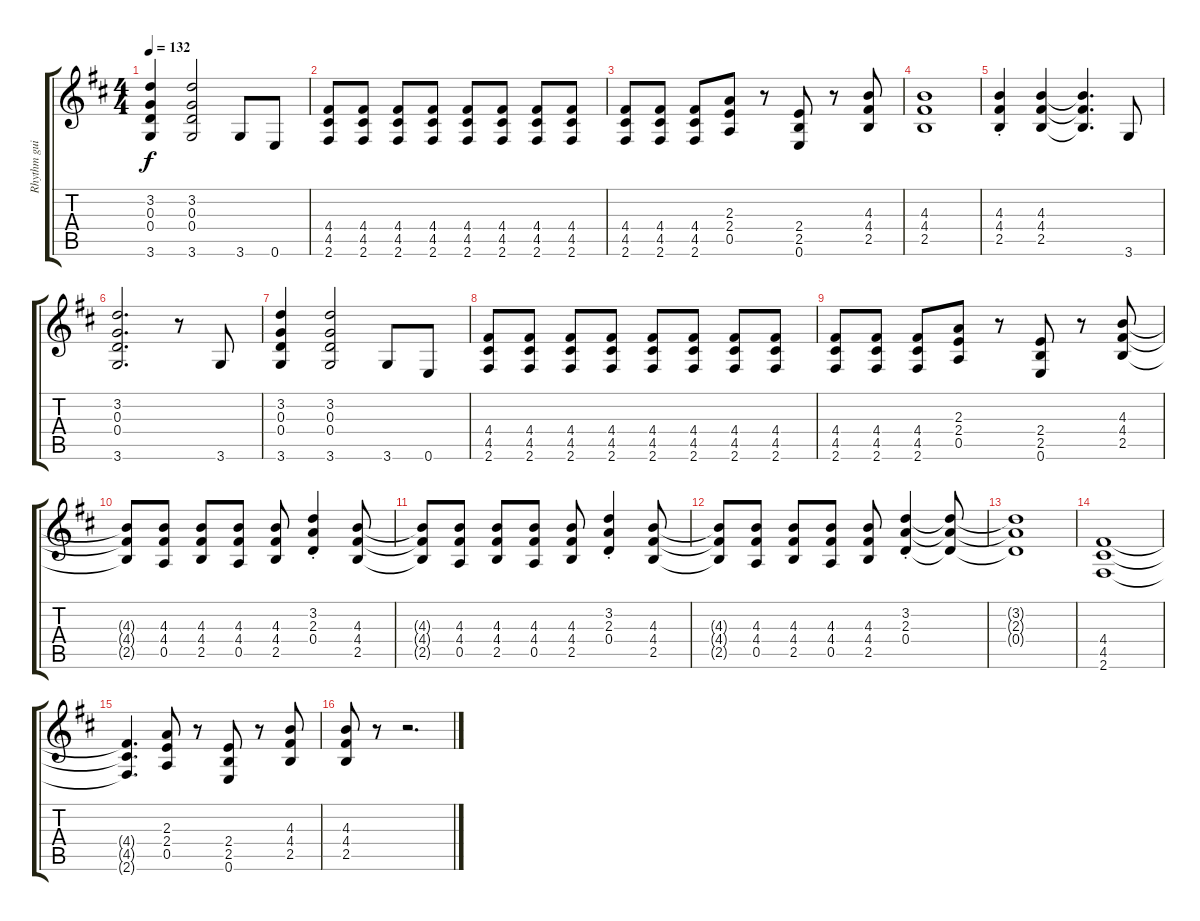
\track ("Rhythm guitar" "Rhythm gui") {instrument overdrivenguitar}
\staff {score tabs}
\tuning (E4 B3 G3 D3 A2 E2) {hide}
\ts (4 4)
\tempo 132
\clef g2
\ks d
(3.2 0.3 0.4 3.6).4{dy f} (3.2 0.3 0.4 3.6).2 3.6.8 0.6.8 |
(4.4 4.5 2.6).8 (4.4 4.5 2.6).8 (4.4 4.5 2.6).8 (4.4 4.5 2.6).8 (4.4 4.5 2.6).8 (4.4 4.5 2.6).8 (4.4 4.5 2.6).8 (4.4 4.5 2.6).8 |
(4.4 4.5 2.6).8 (4.4 4.5 2.6).8 (4.4 4.5 2.6).8 (2.3 2.4 0.5).8 r.8 (2.4 2.5 0.6).8 r.8 (4.3 4.4 2.5).8 |
(4.3 4.4 2.5).1 |
(4.3{st} 4.4{st} 2.5{st}).4 (4.3 4.4 2.5).4 (4.3{t} 4.4{t} 2.5{t}).4{d} 3.6.8 |
(3.2 0.3 0.4 3.6).2{d} r.8 3.6.8 |
(3.2 0.3 0.4 3.6).4 (3.2 0.3 0.4 3.6).2 3.6.8 0.6.8 |
(4.4 4.5 2.6).8 (4.4 4.5 2.6).8 (4.4 4.5 2.6).8 (4.4 4.5 2.6).8 (4.4 4.5 2.6).8 (4.4 4.5 2.6).8 (4.4 4.5 2.6).8 (4.4 4.5 2.6).8 |
(4.4 4.5 2.6).8 (4.4 4.5 2.6).8 (4.4 4.5 2.6).8 (2.3 2.4 0.5).8 r.8 (2.4 2.5 0.6).8 r.8 (4.3 4.4 2.5).8 |
(4.3{t} 4.4{t} 2.5{t}).8 (4.3 4.4 0.5).8 (4.3 4.4 2.5).8 (4.3 4.4 0.5).8 (4.3 4.4 2.5).8 (3.2{st} 2.3{st} 0.4{st}).4 (4.3 4.4 2.5).8 |
(4.3{t} 4.4{t} 2.5{t}).8 (4.3 4.4 0.5).8 (4.3 4.4 2.5).8 (4.3 4.4 0.5).8 (4.3 4.4 2.5).8 (3.2{st} 2.3{st} 0.4{st}).4 (4.3 4.4 2.5).8 |
(4.3{t} 4.4{t} 2.5{t}).8 (4.3 4.4 0.5).8 (4.3 4.4 2.5).8 (4.3 4.4 0.5).8 (4.3 4.4 2.5).8 (3.2{st} 2.3{st} 0.4{st}).4 (3.2{t} 2.3{t} 0.4{t}).8 |
(3.2{t} 2.3{t} 0.4{t}).1 |
(4.4 4.5 2.6).1 |
(4.4{t} 4.5{t} 2.6{t}).4{d} (2.3 2.4 0.5).8 r.8 (2.4 2.5 0.6).8 r.8 (4.3 4.4 2.5).8 |
(4.3 4.4 2.5).8 r.8 r.2{d}
